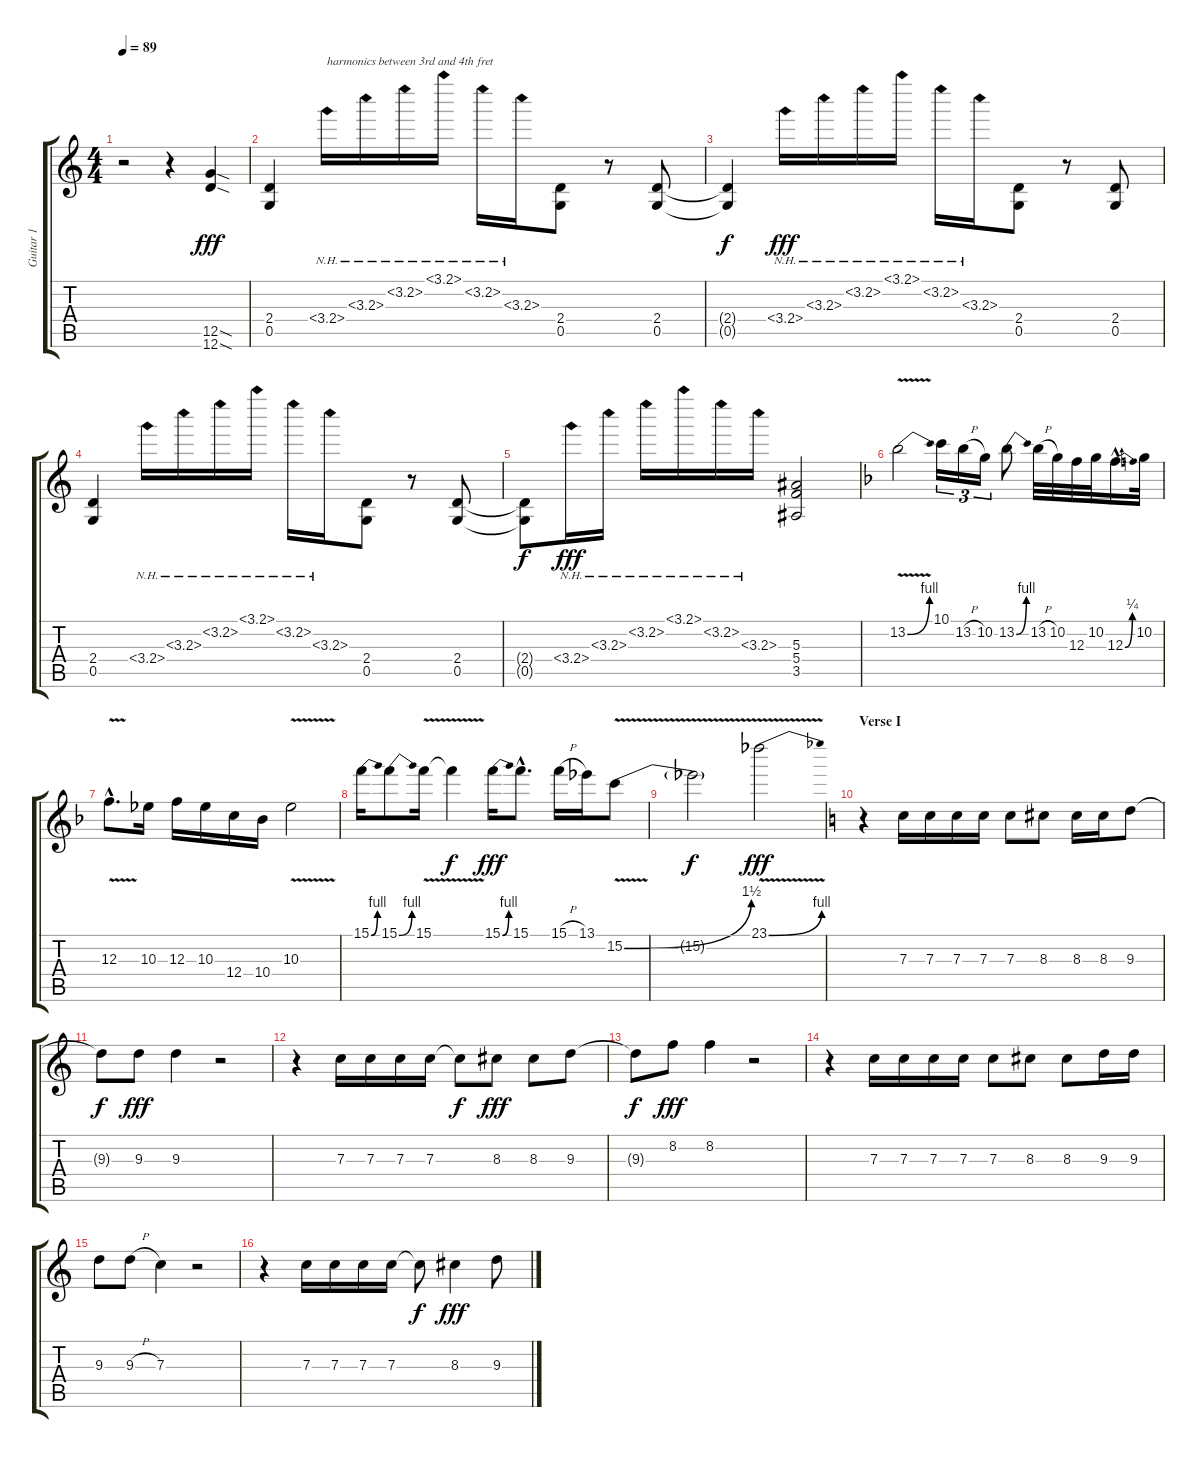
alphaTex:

\track ("Guitar 1" "Guitar 1") {instrument distortionguitar}
\staff {score tabs}
\tuning (D4 A3 F3 C3 G2 D2) {hide}
\ts (4 4)
\tempo 89
\clef g2
\ks c
r.2{dy fff instrument distortionguitar} r.4 (12.5{sod} 12.6{sod}).4 |
(2.4 0.5).4 3.4{nh}.16{txt "harmonics between 3rd and 4th fret" volume 0} 3.3{nh}.16 3.2{nh}.16 3.1{nh}.16 3.2{nh}.16 3.3{nh}.16 (2.4 0.5).8{volume 13} r.8 (2.4 0.5).8 |
(2.4{t} 0.5{t}).4{dy f} 3.4{nh}.16{dy fff volume 0} 3.3{nh}.16 3.2{nh}.16 3.1{nh}.16 3.2{nh}.16 3.3{nh}.16 (2.4 0.5).8{volume 13} r.8 (2.4 0.5).8 |
(2.4 0.5).4 3.4{nh}.16{volume 0} 3.3{nh}.16 3.2{nh}.16 3.1{nh}.16 3.2{nh}.16 3.3{nh}.16 (2.4 0.5).8{volume 13} r.8 (2.4 0.5).8 |
(2.4{t} 0.5{t}).8{dy f} 3.4{nh}.16{dy fff volume 0} 3.3{nh}.16 3.2{nh}.16 3.1{nh}.16 3.2{nh}.16 3.3{nh}.16 (5.3 5.4 3.5).2{volume 13} |
\ks f
13.2{be (bend 0 0 60 4) v}.2 10.1.16{tu (3 2)} 13.2{h}.16{tu (3 2)} 10.2.16{tu (3 2)} 13.2{be (bend 0 0 60 4)}.8 13.2{h}.32 10.2.32 12.3.32 10.2.32 12.3{be (bend 0 0 60 1) hac}.16{d} 10.2.32 |
12.3{v hac}.8{d} 10.3.16 12.3.16 10.3.16 12.4.16 10.4.16 10.3{v}.2 |
15.1{be (bend 0 0 60 4)}.16 15.1{be (bend 0 0 60 4)}.8 15.1{v}.16 15.1{t}.4{dy f} 15.1{be (bend 0 0 60 4)}.16{dy fff} 15.1{hac}.8{d} 15.1{h}.16 13.1.16 15.2{be (bend 0 0 60 6) v}.8 |
15.2{t}.2{dy f} 23.1{be (bend 0 0 60 4) v}.2{dy fff} |
\section ("" "Verse I")
\ks c
r.4 7.3.16 7.3.16 7.3.16 7.3.16 7.3.8 8.3.8 8.3.16 8.3.16 9.3.8 |
9.3{t}.8{dy f} 9.3.8{dy fff} 9.3.4 r.2 |
r.4 7.3.16 7.3.16 7.3.16 7.3.16 7.3{t}.8{dy f} 8.3.8{dy fff} 8.3.8 9.3.8 |
9.3{t}.8{dy f} 8.2.8{dy fff} 8.2.4 r.2 |
r.4 7.3.16 7.3.16 7.3.16 7.3.16 7.3.8 8.3.8 8.3.8 9.3.16 9.3.16 |
9.3.8 9.3{h}.8 7.3.4 r.2 |
r.4 7.3.16 7.3.16 7.3.16 7.3.16 7.3{t}.8{dy f} 8.3.4{dy fff} 9.3.8
